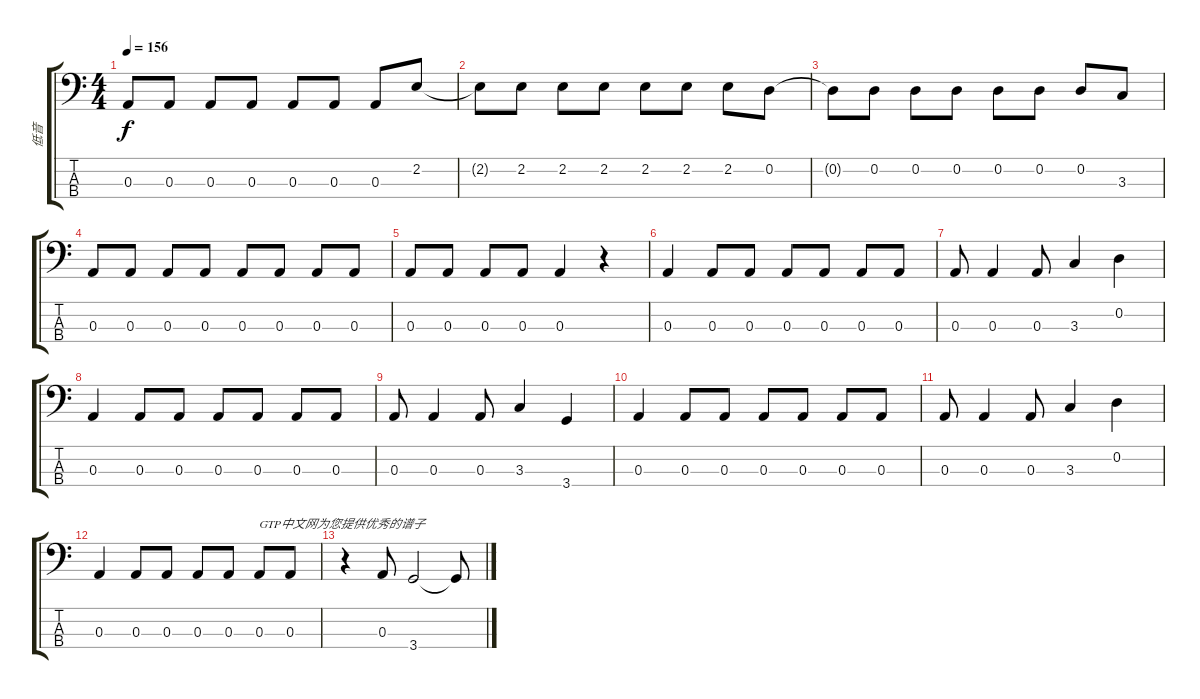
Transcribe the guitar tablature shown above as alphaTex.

\track ("低音" "低音") {instrument electricbassfinger}
\staff {score tabs}
\tuning (G2 D2 A1 E1) {hide}
\ts (4 4)
\tempo 156
\clef f4
\ks c
0.3.8{dy f} 0.3.8 0.3.8 0.3.8 0.3.8 0.3.8 0.3.8 2.2.8 |
2.2{t}.8 2.2.8 2.2.8 2.2.8 2.2.8 2.2.8 2.2.8 0.2.8 |
0.2{t}.8 0.2.8 0.2.8 0.2.8 0.2.8 0.2.8 0.2.8 3.3.8 |
0.3.8 0.3.8 0.3.8 0.3.8 0.3.8 0.3.8 0.3.8 0.3.8 |
0.3.8 0.3.8 0.3.8 0.3.8 0.3.4 r.4 |
0.3.4 0.3.8 0.3.8 0.3.8 0.3.8 0.3.8 0.3.8 |
0.3.8 0.3.4 0.3.8 3.3.4 0.2.4 |
0.3.4 0.3.8 0.3.8 0.3.8 0.3.8 0.3.8 0.3.8 |
0.3.8 0.3.4 0.3.8 3.3.4 3.4.4 |
0.3.4 0.3.8 0.3.8 0.3.8 0.3.8 0.3.8 0.3.8 |
0.3.8 0.3.4 0.3.8 3.3.4 0.2.4 |
0.3.4 0.3.8 0.3.8 0.3.8 0.3.8 0.3.8{txt "GTP中文网为您提供优秀的谱子"} 0.3.8 |
r.4 0.3.8 3.4.2 3.4{t}.8
